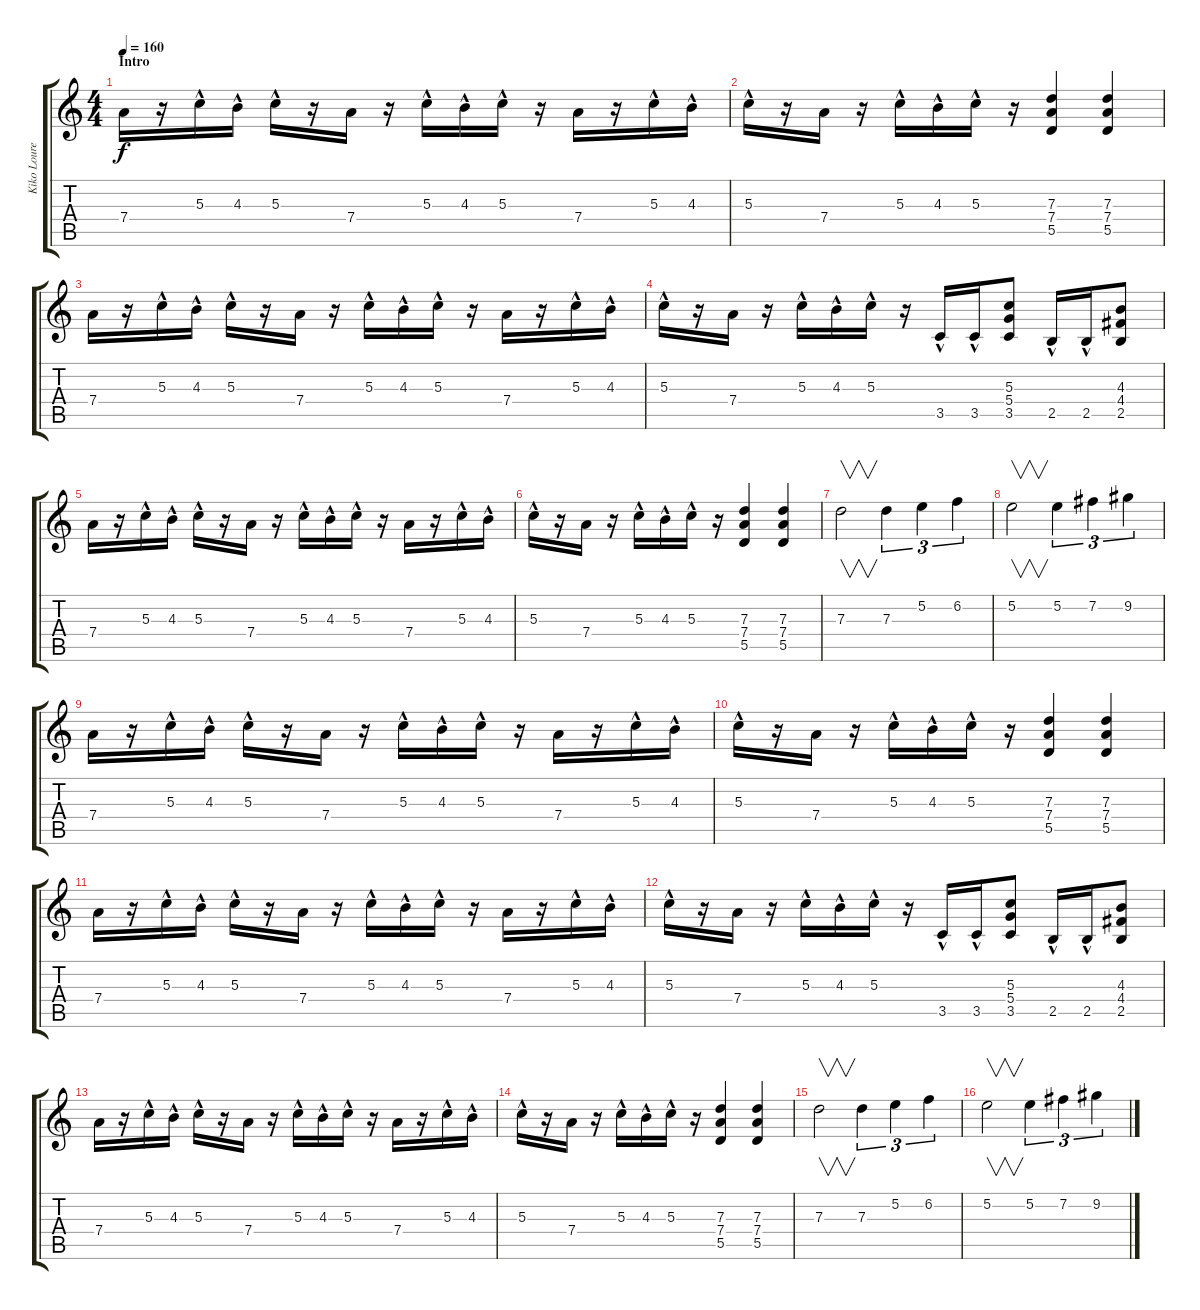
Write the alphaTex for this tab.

\track ("Kiko Loureiro (Guitarra 1)" "Kiko Loure") {instrument overdrivenguitar}
\staff {score tabs}
\tuning (E4 B3 G3 D3 A2 E2) {hide}
\ts (4 4)
\section ("" "Intro")
\tempo 160
\clef g2
\ks c
7.4.16{dy f instrument overdrivenguitar} r.16 5.3{hac}.16 4.3{hac}.16 5.3{hac}.16 r.16 7.4.16 r.16 5.3{hac}.16 4.3{hac}.16 5.3{hac}.16 r.16 7.4.16 r.16 5.3{hac}.16 4.3{hac}.16 |
5.3{hac}.16 r.16 7.4.16 r.16 5.3{hac}.16 4.3{hac}.16 5.3{hac}.16 r.16 (7.3 7.4 5.5).4 (7.3 7.4 5.5).4 |
7.4.16 r.16 5.3{hac}.16 4.3{hac}.16 5.3{hac}.16 r.16 7.4.16 r.16 5.3{hac}.16 4.3{hac}.16 5.3{hac}.16 r.16 7.4.16 r.16 5.3{hac}.16 4.3{hac}.16 |
5.3{hac}.16 r.16 7.4.16 r.16 5.3{hac}.16 4.3{hac}.16 5.3{hac}.16 r.16 3.5{hac}.16 3.5{hac}.16 (5.3 5.4 3.5).8 2.5{hac}.16 2.5{hac}.16 (4.3 4.4 2.5).8 |
7.4.16 r.16 5.3{hac}.16 4.3{hac}.16 5.3{hac}.16 r.16 7.4.16 r.16 5.3{hac}.16 4.3{hac}.16 5.3{hac}.16 r.16 7.4.16 r.16 5.3{hac}.16 4.3{hac}.16 |
5.3{hac}.16 r.16 7.4.16 r.16 5.3{hac}.16 4.3{hac}.16 5.3{hac}.16 r.16 (7.3 7.4 5.5).4 (7.3 7.4 5.5).4 |
7.3.2{v} 7.3.4{tu (3 2)} 5.2.4{tu (3 2)} 6.2.4{tu (3 2)} |
5.2.2{v} 5.2.4{tu (3 2)} 7.2.4{tu (3 2)} 9.2.4{tu (3 2)} |
7.4.16 r.16 5.3{hac}.16 4.3{hac}.16 5.3{hac}.16 r.16 7.4.16 r.16 5.3{hac}.16 4.3{hac}.16 5.3{hac}.16 r.16 7.4.16 r.16 5.3{hac}.16 4.3{hac}.16 |
5.3{hac}.16 r.16 7.4.16 r.16 5.3{hac}.16 4.3{hac}.16 5.3{hac}.16 r.16 (7.3 7.4 5.5).4 (7.3 7.4 5.5).4 |
7.4.16 r.16 5.3{hac}.16 4.3{hac}.16 5.3{hac}.16 r.16 7.4.16 r.16 5.3{hac}.16 4.3{hac}.16 5.3{hac}.16 r.16 7.4.16 r.16 5.3{hac}.16 4.3{hac}.16 |
5.3{hac}.16 r.16 7.4.16 r.16 5.3{hac}.16 4.3{hac}.16 5.3{hac}.16 r.16 3.5{hac}.16 3.5{hac}.16 (5.3 5.4 3.5).8 2.5{hac}.16 2.5{hac}.16 (4.3 4.4 2.5).8 |
7.4.16 r.16 5.3{hac}.16 4.3{hac}.16 5.3{hac}.16 r.16 7.4.16 r.16 5.3{hac}.16 4.3{hac}.16 5.3{hac}.16 r.16 7.4.16 r.16 5.3{hac}.16 4.3{hac}.16 |
5.3{hac}.16 r.16 7.4.16 r.16 5.3{hac}.16 4.3{hac}.16 5.3{hac}.16 r.16 (7.3 7.4 5.5).4 (7.3 7.4 5.5).4 |
7.3.2{v} 7.3.4{tu (3 2)} 5.2.4{tu (3 2)} 6.2.4{tu (3 2)} |
5.2.2{v} 5.2.4{tu (3 2)} 7.2.4{tu (3 2)} 9.2.4{tu (3 2)}
